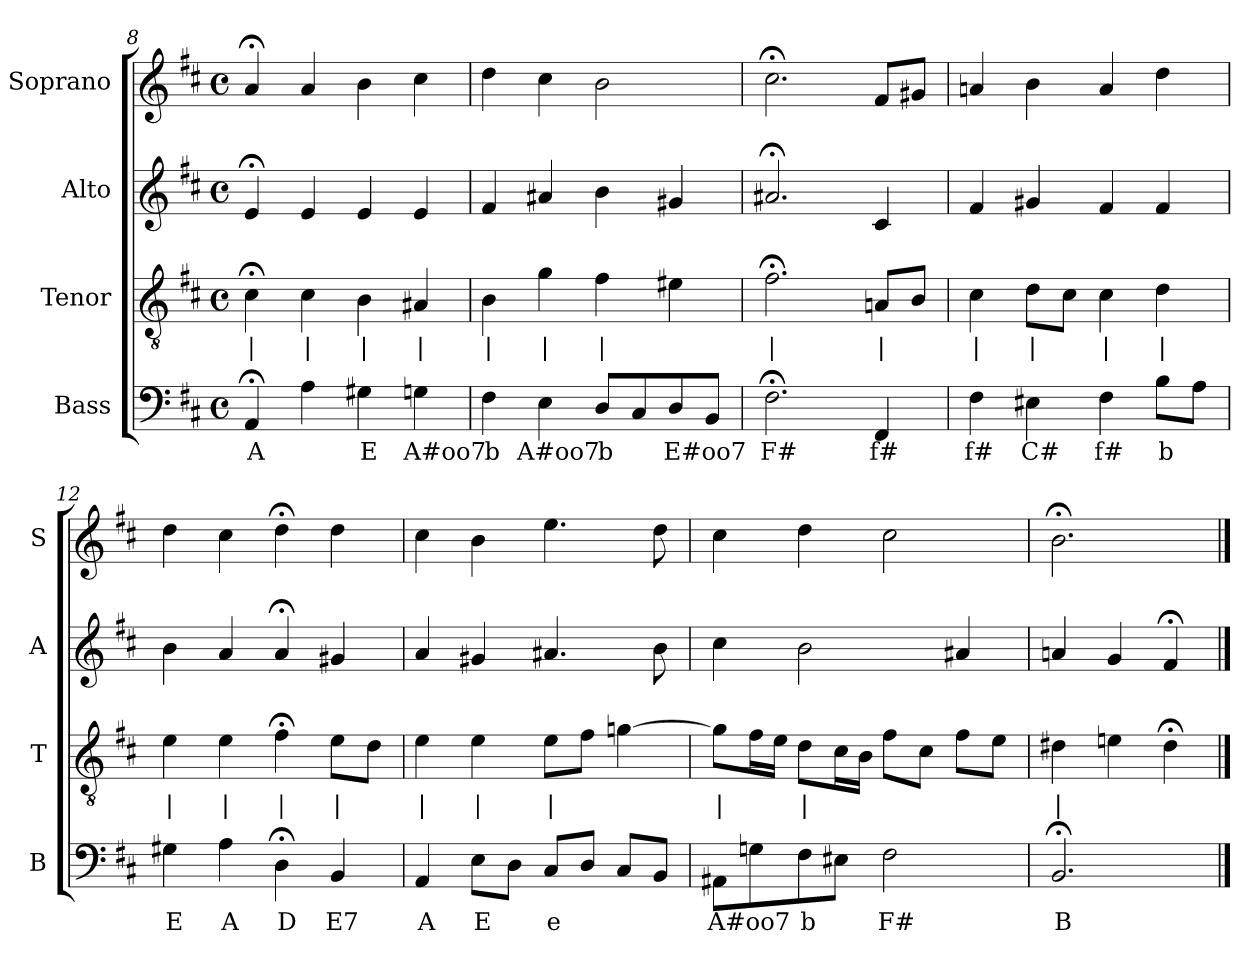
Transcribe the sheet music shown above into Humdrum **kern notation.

**kern	**text	**kern	**text	**kern	**kern
*part4	*part4	*part3	*part3	*part2	*part1
*staff4	*staff4	*staff3	*staff3	*staff2	*staff1
*I"Bass	*	*I"Tenor	*	*I"Alto	*I"Soprano
*I'B	*	*I'T	*	*I'A	*I'S
*clefF4	*	*clefGv2	*	*clefG2	*clefG2
*k[f#c#]	*	*k[f#c#]	*	*k[f#c#]	*k[f#c#]
*b:	*	*b:	*	*b:	*b:
*M4/4	*	*M4/4	*	*M4/4	*M4/4
*met(c)	*	*met(c)	*	*met(c)	*met(c)
=8	=8	=8	=8	=8	=8
4AA;<	A	4c#;<	|	4e;<	4a;<
4A	.	4c#	|	4e	4a
4G#X	E	4B	|	4e	4b
4Gn	A#oo7	4A#X	|	4e	4cc#
=9	=9	=9	=9	=9	=9
4F#	b	4B	|	4f#	4dd
4E	A#oo7	4g	|	4a#X	4cc#
8DL	b	4f#	|	4b	2b
8C#	.	.	.	.	.
8D	E#oo7	4e#X	.	4g#X	.
8BBJ	.	.	.	.	.
=10	=10	=10	=10	=10	=10
2.F#;<	F#	2.f#;<	|	2.a#X;<	2.cc#;<
4FF#	f#	8AnL	|	4c#	8f#L
.	.	8BJ	.	.	8g#XJ
=11	=11	=11	=11	=11	=11
4F#	f#	4c#	|	4f#	4an
4E#X	C#	8dL	|	4g#X	4b
.	.	8c#J	.	.	.
4F#	f#	4c#	|	4f#	4a
8BL	b	4d	|	4f#	4dd
8AJ	.	.	.	.	.
=12	=12	=12	=12	=12	=12
4G#X	E	4e	|	4b	4dd
4A	A	4e	|	4a	4cc#
4D;<	D	4f#;<	|	4a;<	4dd;<
4BB	E7	8eL	|	4g#X	4dd
.	.	8dJ	.	.	.
=13	=13	=13	=13	=13	=13
4AA	A	4e	|	4a	4cc#
8EL	E	4e	|	4g#X	4b
8DJ	.	.	.	.	.
8C#L	e	8eL	|	4.a#X	4.ee
8DJ	.	8f#J	.	.	.
8C#L	.	[4gn	.	.	.
8BBJ	.	.	.	8b	8dd
=14	=14	=14	=14	=14	=14
8AA#XL	A#oo7	8gL]	|	4cc#	4cc#
8Gn	.	16f#L	.	.	.
.	.	16eJJ	.	.	.
8F#	b	8dL	|	2b	4dd
8E#XJ	.	16c#L	.	.	.
.	.	16BJJ	.	.	.
2F#	F#	8f#L	.	.	2cc#
.	.	8c#J	.	.	.
.	.	8f#L	.	4a#X	.
.	.	8eJ	.	.	.
=15	=15	=15	=15	=15	=15
2.BB;<	B	4d#X	|	4an	2.b;<
.	.	4en	.	4g	.
.	.	4d#;<	.	4f#;<	.
==	==	==	==	==	==
*-	*-	*-	*-	*-	*-
